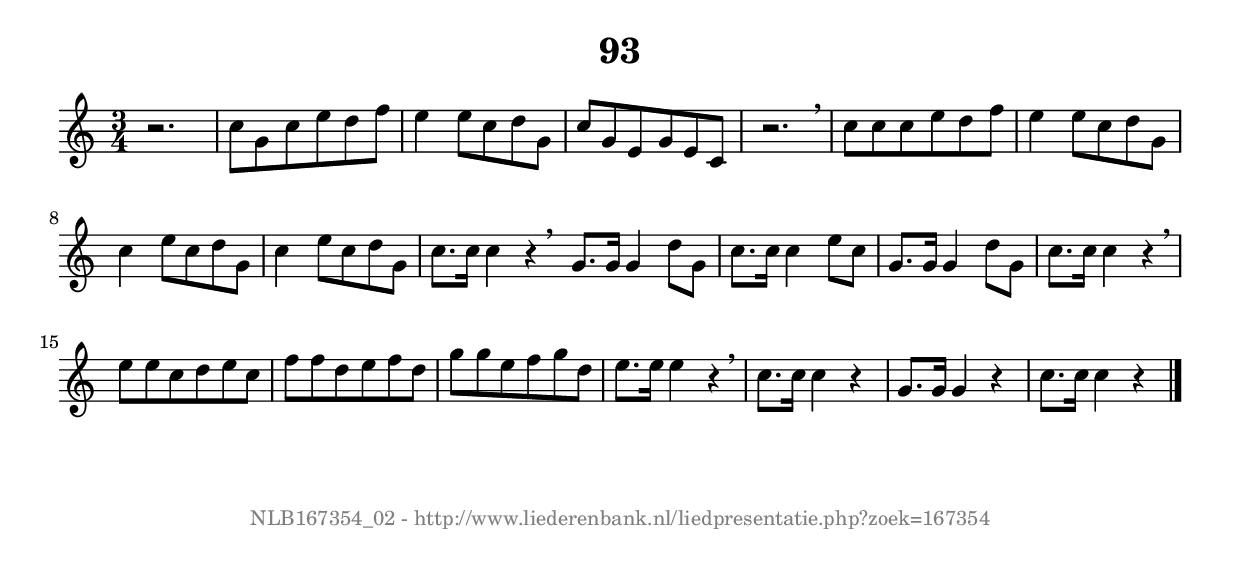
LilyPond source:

%
% produced by wce2krn 1.64 (7 June 2014)
%
\version"2.16"
#(append! paper-alist '(("long" . (cons (* 210 mm) (* 2000 mm)))))
#(set-default-paper-size "long")
sb = {\breathe}
mBreak = {\breathe }
bBreak = {\breathe }
x = {\once\override NoteHead #'style = #'cross }
gl=\glissando
itime={\override Staff.TimeSignature #'stencil = ##f }
ficta = {\once\set suggestAccidentals = ##t}
fine = {\once\override Score.RehearsalMark #'self-alignment-X = #1 \mark \markup {\italic{Fine}}}
dc = {\once\override Score.RehearsalMark #'self-alignment-X = #1 \mark \markup {\italic{D.C.}}}
dcf = {\once\override Score.RehearsalMark #'self-alignment-X = #1 \mark \markup {\italic{D.C. al Fine}}}
dcc = {\once\override Score.RehearsalMark #'self-alignment-X = #1 \mark \markup {\italic{D.C. al Coda}}}
ds = {\once\override Score.RehearsalMark #'self-alignment-X = #1 \mark \markup {\italic{D.S.}}}
dsf = {\once\override Score.RehearsalMark #'self-alignment-X = #1 \mark \markup {\italic{D.S. al Fine}}}
dsc = {\once\override Score.RehearsalMark #'self-alignment-X = #1 \mark \markup {\italic{D.S. al Coda}}}
pv = {\set Score.repeatCommands = #'((volta "1"))}
sv = {\set Score.repeatCommands = #'((volta "2"))}
tv = {\set Score.repeatCommands = #'((volta "3"))}
qv = {\set Score.repeatCommands = #'((volta "4"))}
xv = {\set Score.repeatCommands = #'((volta #f))}
\header{ tagline = ""
title = "93"
}
\score {{
\key c \major
\relative g'
{
\set melismaBusyProperties = #'()
\time 3/4
\tempo 4=120
\override Score.MetronomeMark #'transparent = ##t
\override Score.RehearsalMark #'break-visibility = #(vector #t #t #f)
r2. c8 g c e d f e4 e8 c d g, c g e g e c r2. \mBreak \bar "|"
c'8 c c e d f e4 e8 c d g, c4 e8 c d g, c4 e8 c d g, c8. c16 c4 r \bar ":|:" \bBreak
g8. g16 g4 d'8 g, c8. c16 c4 e8 c g8. g16 g4 d'8 g, c8. c16 c4 r \mBreak \bar "|"
e8 e c d e c f f d e f d g g e f g d e8. e16 e4 r \sb c8. c16 c4 r g8. g16 g4 r c8. c16 c4 r \bar "|."
 }}
 \midi { }
 \layout {
            indent = 0.0\cm
}
}
\markup { \vspace #0 } \markup { \with-color #grey \fill-line { \center-column { \smaller "NLB167354_02 - http://www.liederenbank.nl/liedpresentatie.php?zoek=167354" } } }
